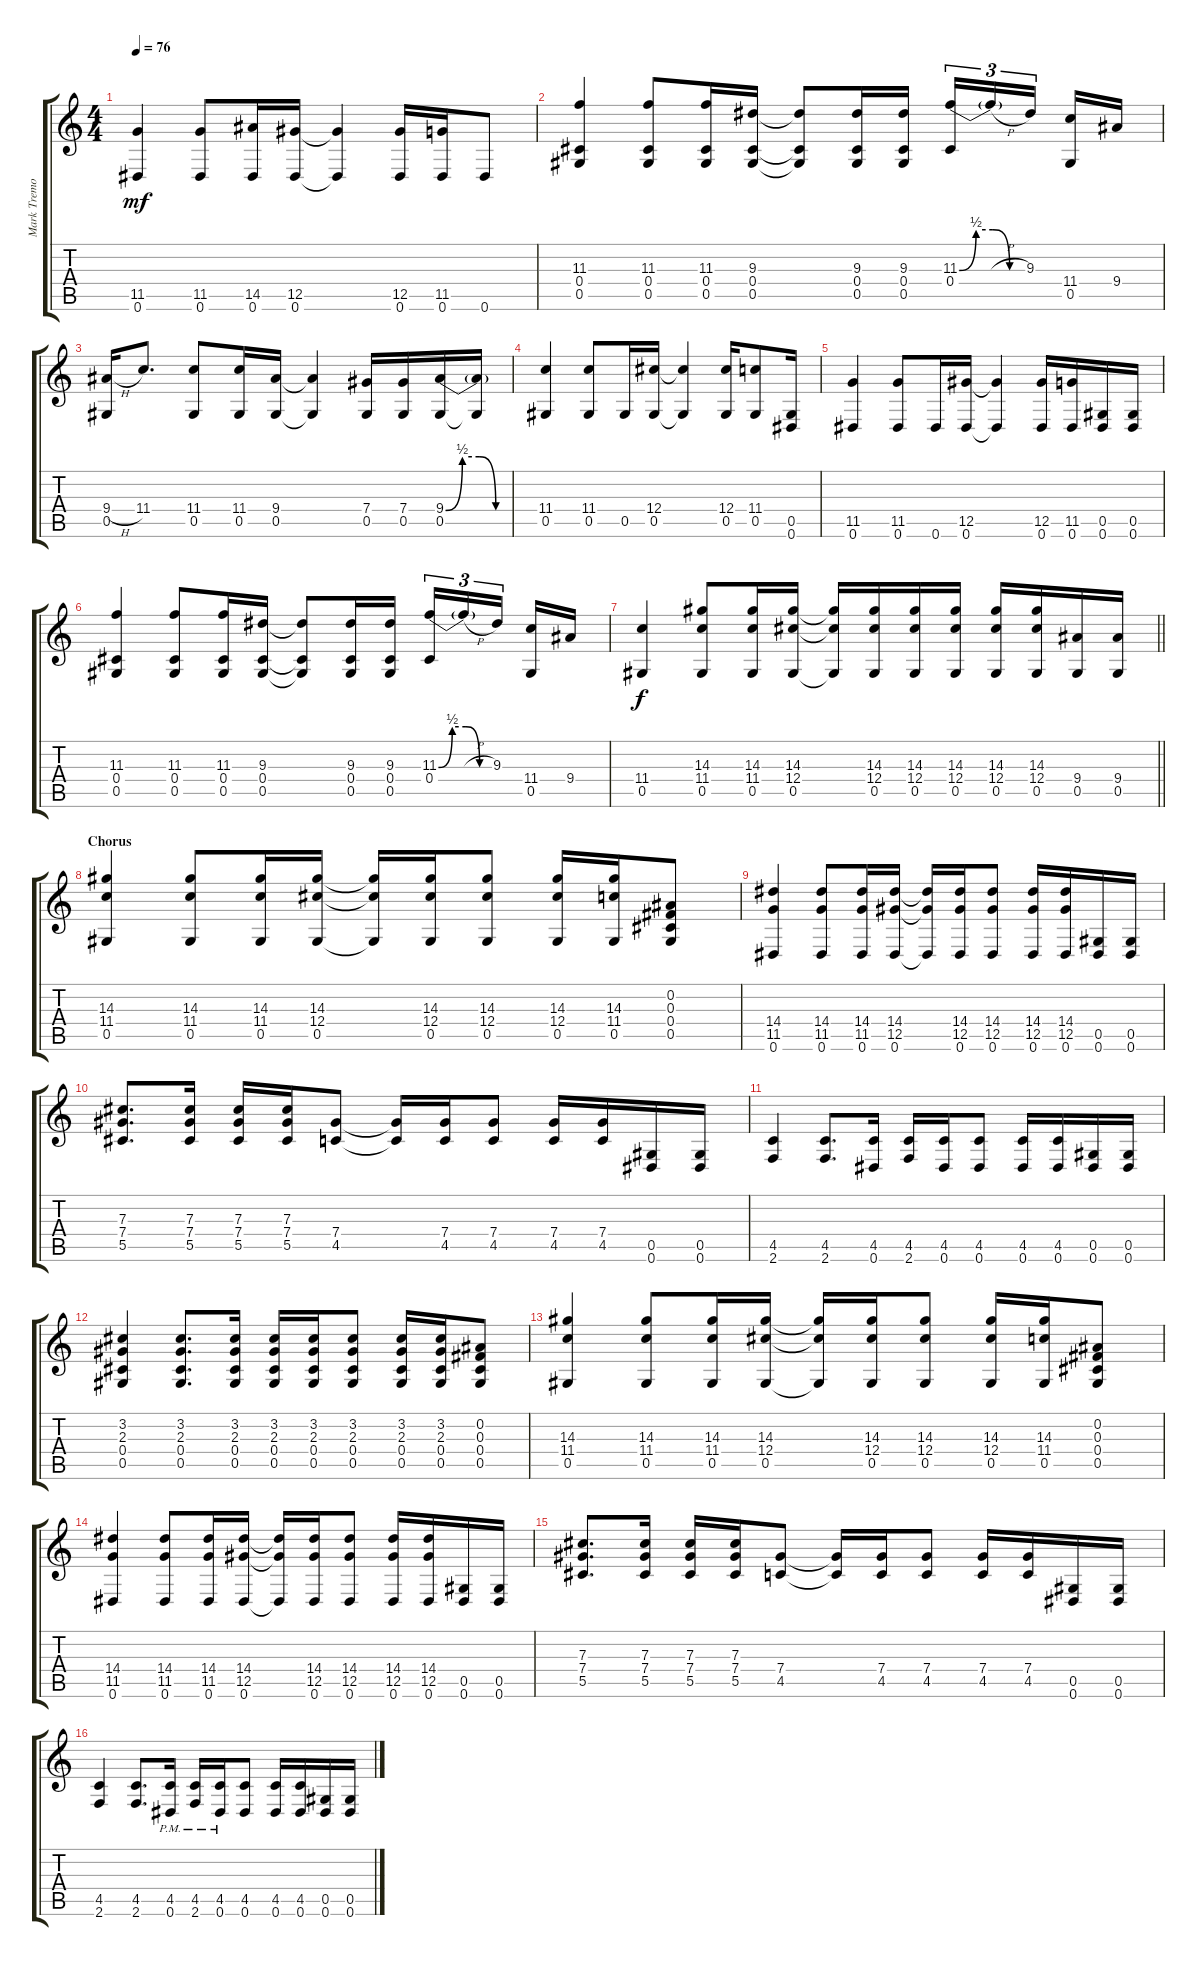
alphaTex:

\track ("Mark Tremonti" "Mark Tremo") {instrument overdrivenguitar}
\staff {score tabs}
\tuning (Eb4 Bb3 Gb3 Db3 Ab2 Eb2) {hide}
\ts (4 4)
\tempo 76
\clef g2
\ks c
(11.5 0.6).4{dy mf} (11.5 0.6).8 (14.5 0.6).16 (12.5 0.6).16 (12.5{t} 0.6{t}).4 (12.5 0.6).16 (11.5 0.6).16 0.6.8 |
(11.3 0.4 0.5).4 (11.3 0.4 0.5).8 (11.3 0.4 0.5).16 (9.3 0.4 0.5).16 (9.3{t} 0.4{t} 0.5{t}).8 (9.3 0.4 0.5).16 (9.3 0.4 0.5).16 (11.3{be (custom 0 0 15 2 30 2 45 0 60 0)} 0.4).16{tu (3 2)} 11.3{h t}.16{tu (3 2)} 9.3.16{tu (3 2) beam splitsecondary} (11.4 0.5).16 9.4.16 |
(9.4{h} 0.5).16 11.4.8{d} (11.4 0.5).8 (11.4 0.5).16 (9.4 0.5).16 (9.4{t} 0.5{t}).4 (7.4 0.5).16 (7.4 0.5).16 (9.4{be (custom 0 0 15 2 30 2 45 0 60 0)} 0.5).16 (9.4{t} 0.5{t}).16 |
(11.4 0.5).4 (11.4 0.5).8 0.5.16 (12.4 0.5).16 (12.4{t} 0.5{t}).4 (12.4 0.5).16 (11.4 0.5).8 (0.5 0.6).16 |
(11.5 0.6).4 (11.5 0.6).8 0.6.16 (12.5 0.6).16 (12.5{t} 0.6{t}).4 (12.5 0.6).16 (11.5 0.6).16 (0.5 0.6).16 (0.5 0.6).16 |
(11.3 0.4 0.5).4 (11.3 0.4 0.5).8 (11.3 0.4 0.5).16 (9.3 0.4 0.5).16 (9.3{t} 0.4{t} 0.5{t}).8 (9.3 0.4 0.5).16 (9.3 0.4 0.5).16 (11.3{be (custom 0 0 15 2 30 2 45 0 60 0)} 0.4).16{tu (3 2)} 11.3{h t}.16{tu (3 2)} 9.3.16{tu (3 2) beam splitsecondary} (11.4 0.5).16 9.4.16 |
\barLineRight lightlight
(11.4 0.5).4{dy f instrument overdrivenguitar} (14.3 11.4 0.5).8 (14.3 11.4 0.5).16 (14.3 12.4 0.5).16 (14.3{t} 12.4{t} 0.5{t}).16 (14.3 12.4 0.5).16 (14.3 12.4 0.5).16 (14.3 12.4 0.5).16 (14.3 12.4 0.5).16 (14.3 12.4 0.5).16 (9.4 0.5).16 (9.4 0.5).16 |
\section ("" "Chorus")
(14.3 11.4 0.5).4 (14.3 11.4 0.5).8 (14.3 11.4 0.5).16 (14.3 12.4 0.5).16 (14.3{t} 12.4{t} 0.5{t}).16 (14.3 12.4 0.5).16 (14.3 12.4 0.5).8 (14.3 12.4 0.5).16 (14.3 11.4 0.5).16 (0.2 0.3 0.4 0.5).8 |
(14.4 11.5 0.6).4 (14.4 11.5 0.6).8 (14.4 11.5 0.6).16 (14.4 12.5 0.6).16 (14.4{t} 12.5{t} 0.6{t}).16 (14.4 12.5 0.6).16 (14.4 12.5 0.6).8 (14.4 12.5 0.6).16 (14.4 12.5 0.6).16 (0.5 0.6).16 (0.5 0.6).16 |
(7.3 7.4 5.5).8{d} (7.3 7.4 5.5).16 (7.3 7.4 5.5).16 (7.3 7.4 5.5).16 (7.4 4.5).8 (7.4{t} 4.5{t}).16 (7.4 4.5).16 (7.4 4.5).8 (7.4 4.5).16 (7.4 4.5).16 (0.5 0.6).16 (0.5 0.6).16 |
(4.5 2.6).4 (4.5 2.6).8{d} (4.5 0.6).16 (4.5 2.6).16 (4.5 0.6).16 (4.5 0.6).8 (4.5 0.6).16 (4.5 0.6).16 (0.5 0.6).16 (0.5 0.6).16 |
(3.2 2.3 0.4 0.5).4 (3.2 2.3 0.4 0.5).8{d} (3.2 2.3 0.4 0.5).16 (3.2 2.3 0.4 0.5).16 (3.2 2.3 0.4 0.5).16 (3.2 2.3 0.4 0.5).8 (3.2 2.3 0.4 0.5).16 (3.2 2.3 0.4 0.5).16 (0.2 0.3 0.4 0.5).8 |
(14.3 11.4 0.5).4 (14.3 11.4 0.5).8 (14.3 11.4 0.5).16 (14.3 12.4 0.5).16 (14.3{t} 12.4{t} 0.5{t}).16 (14.3 12.4 0.5).16 (14.3 12.4 0.5).8 (14.3 12.4 0.5).16 (14.3 11.4 0.5).16 (0.2 0.3 0.4 0.5).8 |
(14.4 11.5 0.6).4 (14.4 11.5 0.6).8 (14.4 11.5 0.6).16 (14.4 12.5 0.6).16 (14.4{t} 12.5{t} 0.6{t}).16 (14.4 12.5 0.6).16 (14.4 12.5 0.6).8 (14.4 12.5 0.6).16 (14.4 12.5 0.6).16 (0.5 0.6).16 (0.5 0.6).16 |
(7.3 7.4 5.5).8{d} (7.3 7.4 5.5).16 (7.3 7.4 5.5).16 (7.3 7.4 5.5).16 (7.4 4.5).8 (7.4{t} 4.5{t}).16 (7.4 4.5).16 (7.4 4.5).8 (7.4 4.5).16 (7.4 4.5).16 (0.5 0.6).16 (0.5 0.6).16 |
(4.5 2.6).4 (4.5 2.6).8{d} (4.5{pm} 0.6{pm}).16 (4.5{pm} 2.6{pm}).16 (4.5{pm} 0.6{pm}).16 (4.5 0.6).8 (4.5 0.6).16 (4.5 0.6).16 (0.5 0.6).16 (0.5 0.6).16
